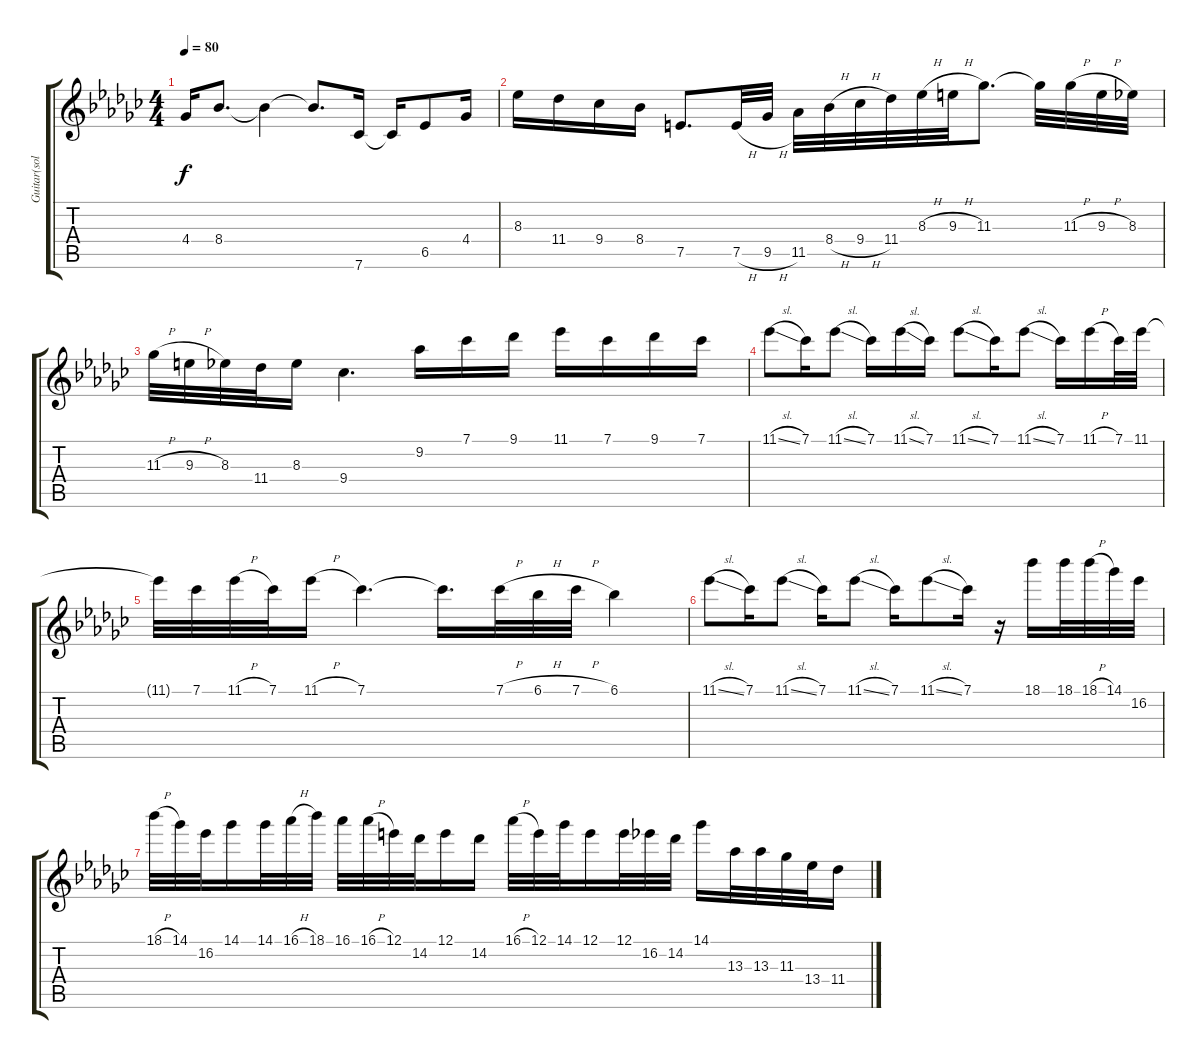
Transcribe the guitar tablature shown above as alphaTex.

\track ("Guitar(solo)" "Guitar(sol") {instrument overdrivenguitar}
\staff {score tabs}
\tuning (E4 B3 G3 D3 A2 E2) {hide}
\ts (4 4)
\tempo 80
\clef g2
\ks gb
4.4.16{dy f} 8.4.8{d} 8.4{t}.4 8.4{t}.8{d} 7.6.16 7.6{t}.16 6.5.8 4.4.16 |
8.3.16 11.4.16 9.4.16 8.4.16 7.5.8{d} 7.5{h}.32 9.5{h}.32 11.5.32 8.4{h}.32 9.4{h}.32 11.4.32 8.3{h}.32 9.3{h}.32 11.3.8{d} 11.3{t}.32 11.3{h}.32 9.3{h}.32 8.3.32 |
11.3{h}.32 9.3{h}.32 8.3.32 11.4.32 8.3.16 9.4.4{d} 9.2.16 7.1.16 9.1.16 11.1.16 7.1.16 9.1.16 7.1.16 |
11.1{sl}.8{volume 0} 7.1.16 11.1{sl}.8 7.1.16 11.1{sl}.16 7.1.16 11.1{sl}.8 7.1.16 11.1{sl}.8 7.1.16 11.1{h}.16 7.1.32 11.1.32 |
11.1{t}.32 7.1.32 11.1{h}.32 7.1.32 11.1{h}.16 7.1.4{d} 7.1{t}.16{d} 7.1{h}.32 6.1{h}.32 7.1{h}.32 6.1.4 |
11.1{sl}.8 7.1.16 11.1{sl}.8 7.1.16 11.1{sl}.8 7.1.16 11.1{sl}.8 7.1.16 r.16 18.1.16 18.1.32 18.1{h}.32 14.1.32 16.2.32 |
18.1{h}.32 14.1.32 16.2.32 14.1.16 14.1.32 16.1{h}.32 18.1.32 16.1.32 16.1{h}.32 12.1.32 14.2.32 12.1.16 14.2.16 16.1{h}.32 12.1.32 14.1.32 12.1.16 12.1.32 16.2.32 14.2.32 14.1.16 13.3.32 13.3.32 11.3.32 13.4.32 11.4.16
